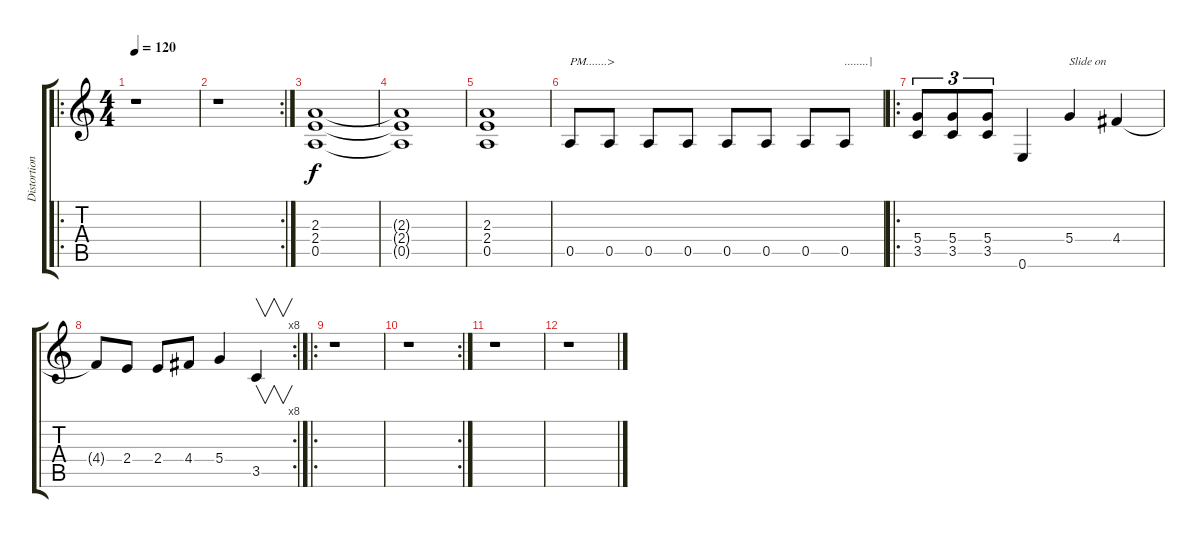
\track ("Distortion Guitar#1" "Distortion") {instrument distortionguitar}
\staff {score tabs}
\tuning (E4 B3 G3 D3 A2 E2) {hide}
\ro
\ts (4 4)
\tempo 120
\clef g2
\ks c
r.1{dy f} |
\rc 2
r.1 |
(2.3 2.4 0.5).1 |
(2.3{t} 2.4{t} 0.5{t}).1 |
(2.3 2.4 0.5).1 |
0.5.8{txt "PM.......>"} 0.5.8 0.5.8 0.5.8 0.5.8 0.5.8 0.5.8 0.5.8{txt "........|"} |
\ro
(5.4 3.5).8{tu (3 2)} (5.4 3.5).8{tu (3 2)} (5.4 3.5).8{tu (3 2)} 0.6.4 5.4.4{txt "Slide on"} 4.4.4 |
\rc 8
4.4{t}.8 2.4.8 2.4.8 4.4.8 5.4.4 3.5.4{v} |
\ro
r.1 |
\rc 2
r.1 |
r.1 |
r.1
